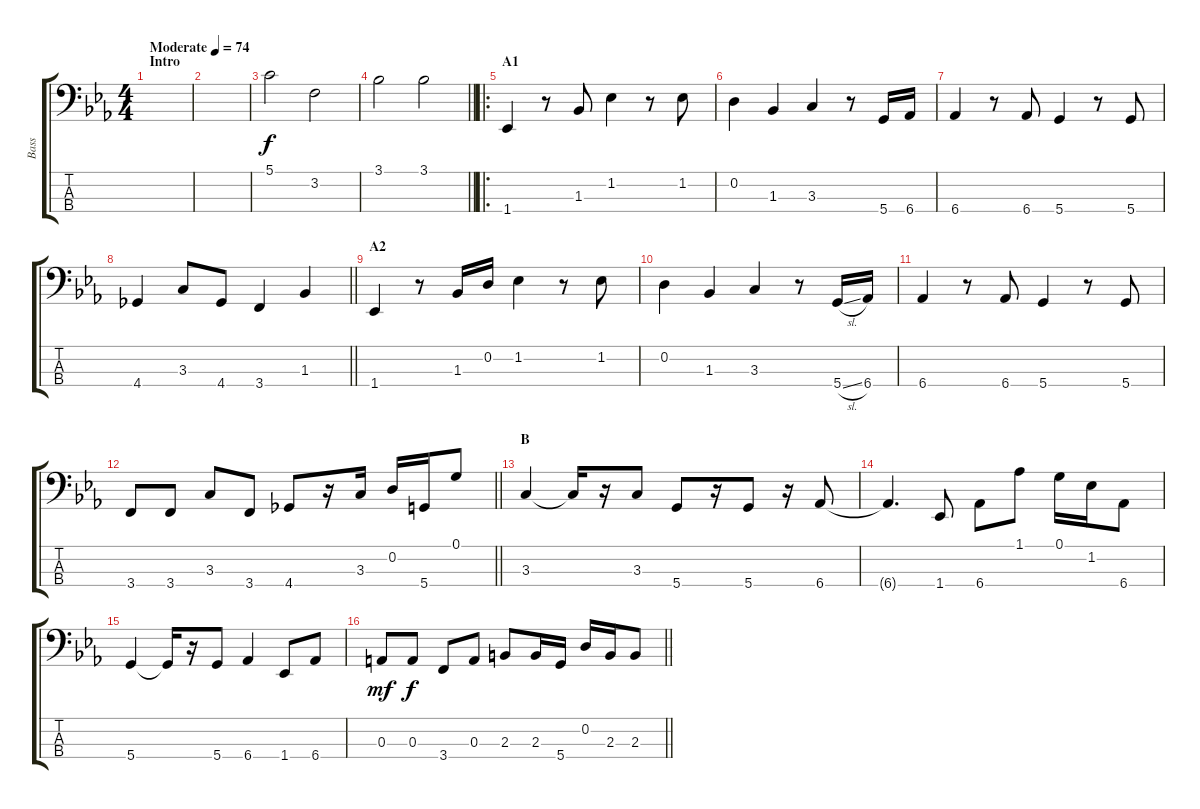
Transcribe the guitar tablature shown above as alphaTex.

\track ("Bass" "Bass") {instrument electricbassfinger}
\staff {score tabs}
\tuning (G2 D2 A1 D1) {hide}
\ts (4 4)
\section ("" "Intro")
\tempo (74 "Moderate")
\clef f4
\ks eb
|
|
5.1.2 3.2.2 |
\barLineRight lightlight
3.1.2 3.1.2 |
\ro
\section ("" "A1")
1.4.4{dy f} r.8 1.3.8 1.2.4 r.8 1.2.8 |
0.2.4 1.3.4 3.3.4 r.8 5.4.16 6.4.16 |
6.4.4 r.8 6.4.8 5.4.4 r.8 5.4.8 |
\barLineRight lightlight
4.4.4 3.3.8 4.4.8 3.4.4 1.3.4 |
\section ("" "A2")
1.4.4 r.8 1.3.16 0.2.16 1.2.4 r.8 1.2.8 |
0.2.4 1.3.4 3.3.4 r.8 5.4{sl}.16 6.4.16 |
6.4.4 r.8 6.4.8 5.4.4 r.8 5.4.8 |
\barLineRight lightlight
3.4.8 3.4.8 3.3.8 3.4.8 4.4.8 r.16 3.3.16 0.2.16 5.4.16 0.1.8 |
\section ("" "B")
3.3.4 3.3{t}.16 r.16 3.3.8 5.4.8 r.16 5.4.8 r.16 6.4.8 |
6.4{t}.4{d} 1.4.8 6.4.8 1.1.8 0.1.16 1.2.16 6.4.8 |
5.4.4 5.4{t}.16 r.16 5.4.8 6.4.4 1.4.8 6.4.8 |
\barLineRight lightlight
0.3.8{dy mf} 0.3.8{dy f} 3.4.8 0.3.8 2.3.8 2.3.16 5.4.16 0.2.16 2.3.16 2.3.8
